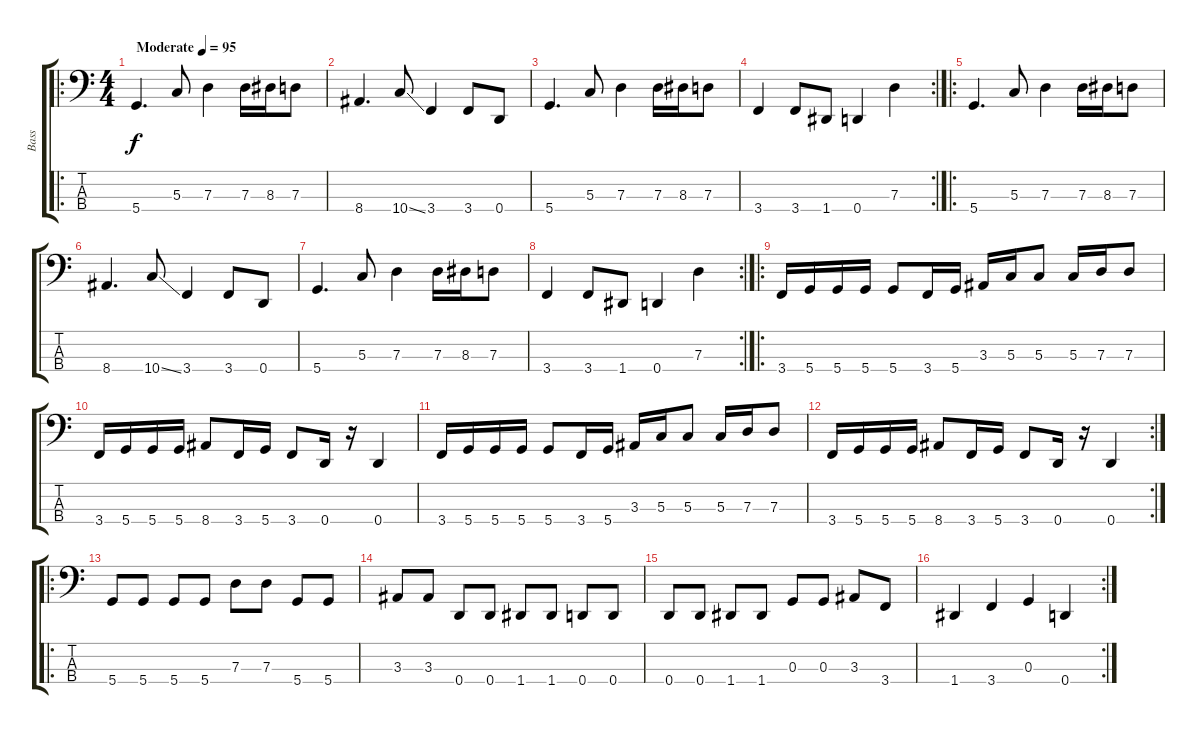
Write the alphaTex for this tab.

\track ("Bass" "Bass") {instrument electricbassfinger}
\staff {score tabs}
\tuning (F2 C2 G1 D1) {hide}
\ro
\ts (4 4)
\tempo (95 "Moderate")
\clef f4
\ks c
5.4.4{d dy f instrument electricbassfinger} 5.3.8 7.3.4 7.3.16 8.3.16 7.3.8 |
8.4.4{d} 10.4{ss}.8 3.4.4 3.4.8 0.4.8 |
5.4.4{d} 5.3.8 7.3.4 7.3.16 8.3.16 7.3.8 |
\rc 2
3.4.4 3.4.8 1.4.8 0.4.4 7.3.4 |
\ro
5.4.4{d} 5.3.8 7.3.4 7.3.16 8.3.16 7.3.8 |
8.4.4{d} 10.4{ss}.8 3.4.4 3.4.8 0.4.8 |
5.4.4{d} 5.3.8 7.3.4 7.3.16 8.3.16 7.3.8 |
\rc 2
3.4.4 3.4.8 1.4.8 0.4.4 7.3.4 |
\ro
3.4.16 5.4.16 5.4.16 5.4.16 5.4.8 3.4.16 5.4.16 3.3.16 5.3.16 5.3.8 5.3.16 7.3.16 7.3.8 |
3.4.16 5.4.16 5.4.16 5.4.16 8.4.8 3.4.16 5.4.16 3.4.8 0.4.16 r.16 0.4.4 |
3.4.16 5.4.16 5.4.16 5.4.16 5.4.8 3.4.16 5.4.16 3.3.16 5.3.16 5.3.8 5.3.16 7.3.16 7.3.8 |
\rc 2
3.4.16 5.4.16 5.4.16 5.4.16 8.4.8 3.4.16 5.4.16 3.4.8 0.4.16 r.16 0.4.4 |
\ro
5.4.8 5.4.8 5.4.8 5.4.8 7.3.8 7.3.8 5.4.8 5.4.8 |
3.3.8 3.3.8 0.4.8 0.4.8 1.4.8 1.4.8 0.4.8 0.4.8 |
0.4.8 0.4.8 1.4.8 1.4.8 0.3.8 0.3.8 3.3.8 3.4.8 |
\rc 2
1.4.4 3.4.4 0.3.4 0.4.4
